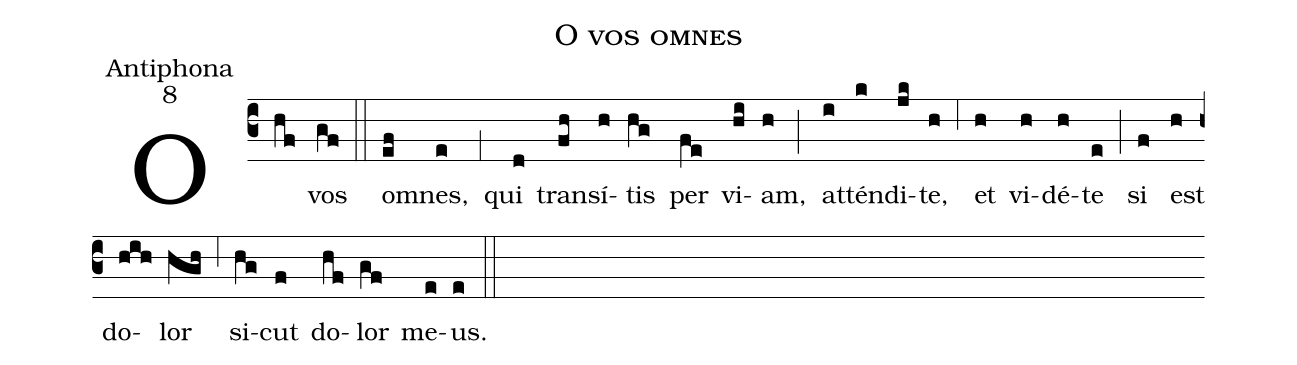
name:O vos omnes;
office-part:Antiphona;
mode:8;
%%
(c3) O(hf) vos(gf) (::)
o(ef)mnes,(e) (,1) qui(d) tran(fh)sí(h)tis(hg) per(fe) vi(hi)am,(h) (;) at(i)tén(k)di(jk)te,(h) (,6) et(h) vi(h)dé(h)te(e) (;) si(f) est(h) do(hih)lor(hgh) (,6) si(hg)cut(f) do(hf)lor(gf) me(e)us.(e) (::)
